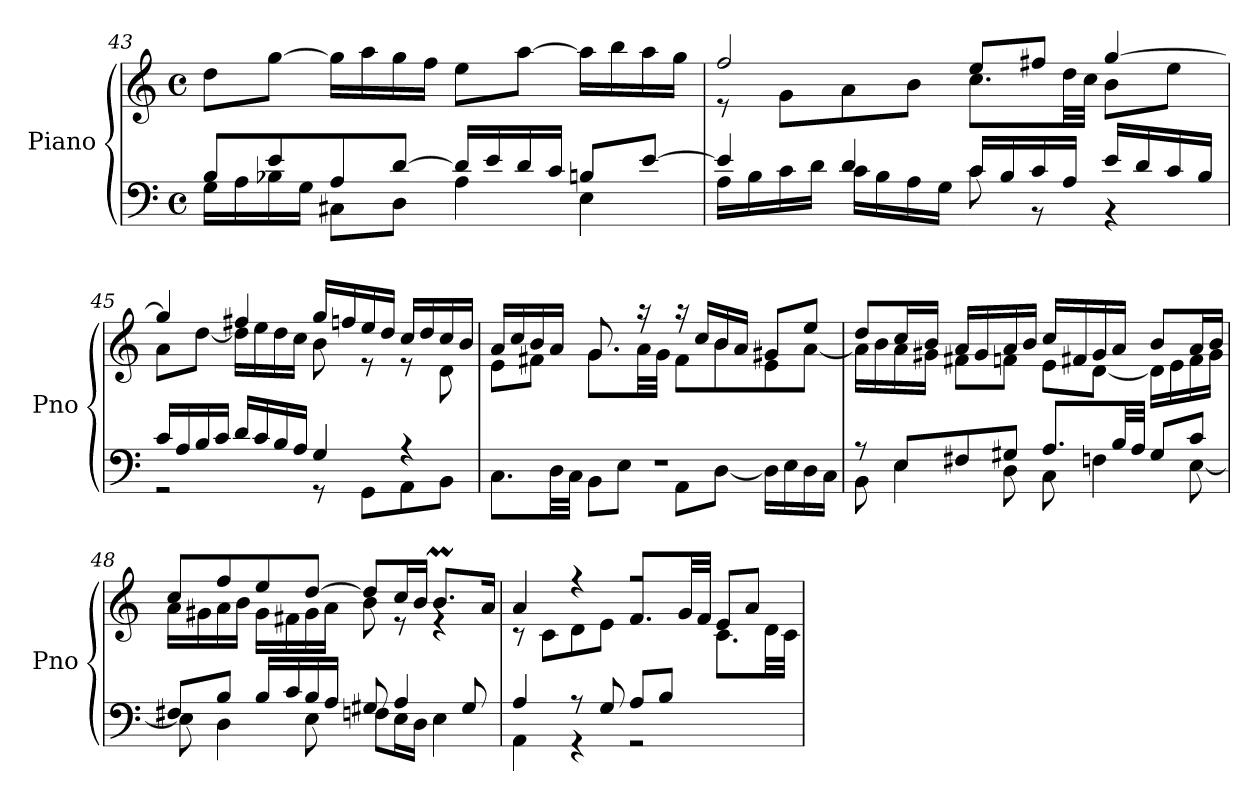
**kern	**kern
*part1	*part1
*staff2	*staff1
*I"Piano	*
*I'Pno	*
!!LO:LB:g=z
*clefF4	*clefG2
*k[]	*k[]
*M4/4	*M4/4
*met(c)	*met(c)
=43	=43
*^	*
8B/L	16G\LL	8dd\L
.	16A\	.
8e/	16B-X\	[8gg\J
.	16G\JJ	.
8A/	8C#X\L	16gg\LL]
.	.	16aa\
[8d/J	8D\J	16gg\
.	.	16ff\JJ
16d/LL]	4A\	8ee\L
16e/	.	.
16d/	.	[8aa\J
16c/JJ	.	.
8Bn/L	4E\	16aa\LL]
.	.	16bb\
[8e/J	.	16aa\
.	.	16gg\JJ
=44	=44	=44
*	*	*^
4e/]	16A\LL	2ff/	8r
.	16B\	.	.
.	16c\	.	8g\L
.	16d\JJ	.	.
4d/	16c\LL	.	8a\
.	16B\	.	.
.	16A\	.	8b\J
.	16G\JJ	.	.
16c/LL	8c\	8ee/L	8.cc\L
16B/	.	.	.
16c/	8r	8ff#X/J	.
16A/JJ	.	.	32dd\LL
.	.	.	32cc\JJJ
16e/LL	4r	[4gg/	8b\L
16d/	.	.	.
16c/	.	.	8ee\J
16B/JJ	.	.	.
!!LO:LB:g=z	!!
=45	=45	=45	=45
16c/LL	2rGG	4gg/]	8a\L
16A/	.	.	.
16B/	.	.	[8dd\J
16c/JJ	.	.	.
16d/LL	.	4ff#X/	16dd\LL]
16c/	.	.	16ee\
16B/	.	.	16dd\
16A/JJ	.	.	16cc\JJ
4G/	8rGG	16gg/LL	8b\
.	.	16ffn/	.
.	8GG\L	16ee/	8re
.	.	16dd/JJ	.
4rA	8AA\	16cc/LL	8re
.	.	16dd/	.
.	8BB\J	16cc/	8d\
.	.	16b/JJ	.
!!LO:LB:g=z	!!
=46	=46	=46	=46
1rF	8.C\L	16a/LL	8e\L
.	.	16cc/	.
.	.	16b/	8f#X\J
.	32D\LL	16a/JJ	.
.	32C\JJJ	.	.
.	8BB\L	8.g/	8.g\L
.	8E\J	.	.
.	.	16raa	32a\LL
.	.	.	32g\JJJ
.	8AA\L	16raa	8f#\L
.	.	16cc/LL	.
.	[8D\J	16b/	8b\
.	.	16a/JJ	.
.	16D\LL]	8g#X/L	8e\
.	16E\	.	.
.	16D\	8ee/J	[8a\J
.	16C\JJ	.	.
=47	=47	=47	=47
8rA	8BB\	8dd/L	16a\LL]
.	.	.	16b\
8E/L	4E\	16cc/L	16a\
.	.	16b/JJ	16g#X\JJ
8F#X/	.	16a/LL	8f#X\L
.	.	16g#/	.
8G#X/J	8D\	16a/	8fn\J
.	.	16b/JJ	.
8.A/L	8C\	16cc/LL	8e\L
.	.	16f#X/	.
.	4Fn\	16g#/	[8d\J
32B/LL	.	16a/JJ	.
32A/JJJ	.	.	.
8G#/L	.	8b/L	16d\LL]
.	.	.	16e\
8c/J	[8E\	16a/L	16f#\
.	.	16b/JJ	16g#\JJ
=48	=48	=48	=48
8F#X/L	8E\]	8cc/L	16a\LL
.	.	.	16g#X\
8B/J	4D\	8ff/	16a\
.	.	.	16b\JJ
16B/LL	.	8ee/	16g#\LL
16c/	.	.	16f#X\
16B/	8E\	[8dd/J	16g#\
16A/JJ	.	.	16a\JJ
8G#X/	8Fn\L	8dd/L]	8b\
4A/	16E\L	16cc/L	8re
.	16D\JJ	16b/JJ	.
.	4E\	8.bm/L	4re
8G#/	.	.	.
.	.	16a/Jk	.
!!LO:PB:g=z
=49	=49	=49	=49
*	*	*	*^
4A/	4AA\	4a/	8rc	2.ryy
.	.	.	8c\L	.
8rA	4rGG	4rff	8d\	.
8G/	.	.	8e\J	.
8A/L	2rGG	2rff	8.f/L	.
8B/J	.	.	.	.
.	.	.	32g/LL	.
.	.	.	32f/JJJ	.
4ryy	.	.	8e/L	8.c\L
.	.	.	8a/J	.
.	.	.	.	32d\LL
.	.	.	.	32c\JJJ
*v	*v	*	*	*
*	*v	*v	*v
=	=
*-	*-
